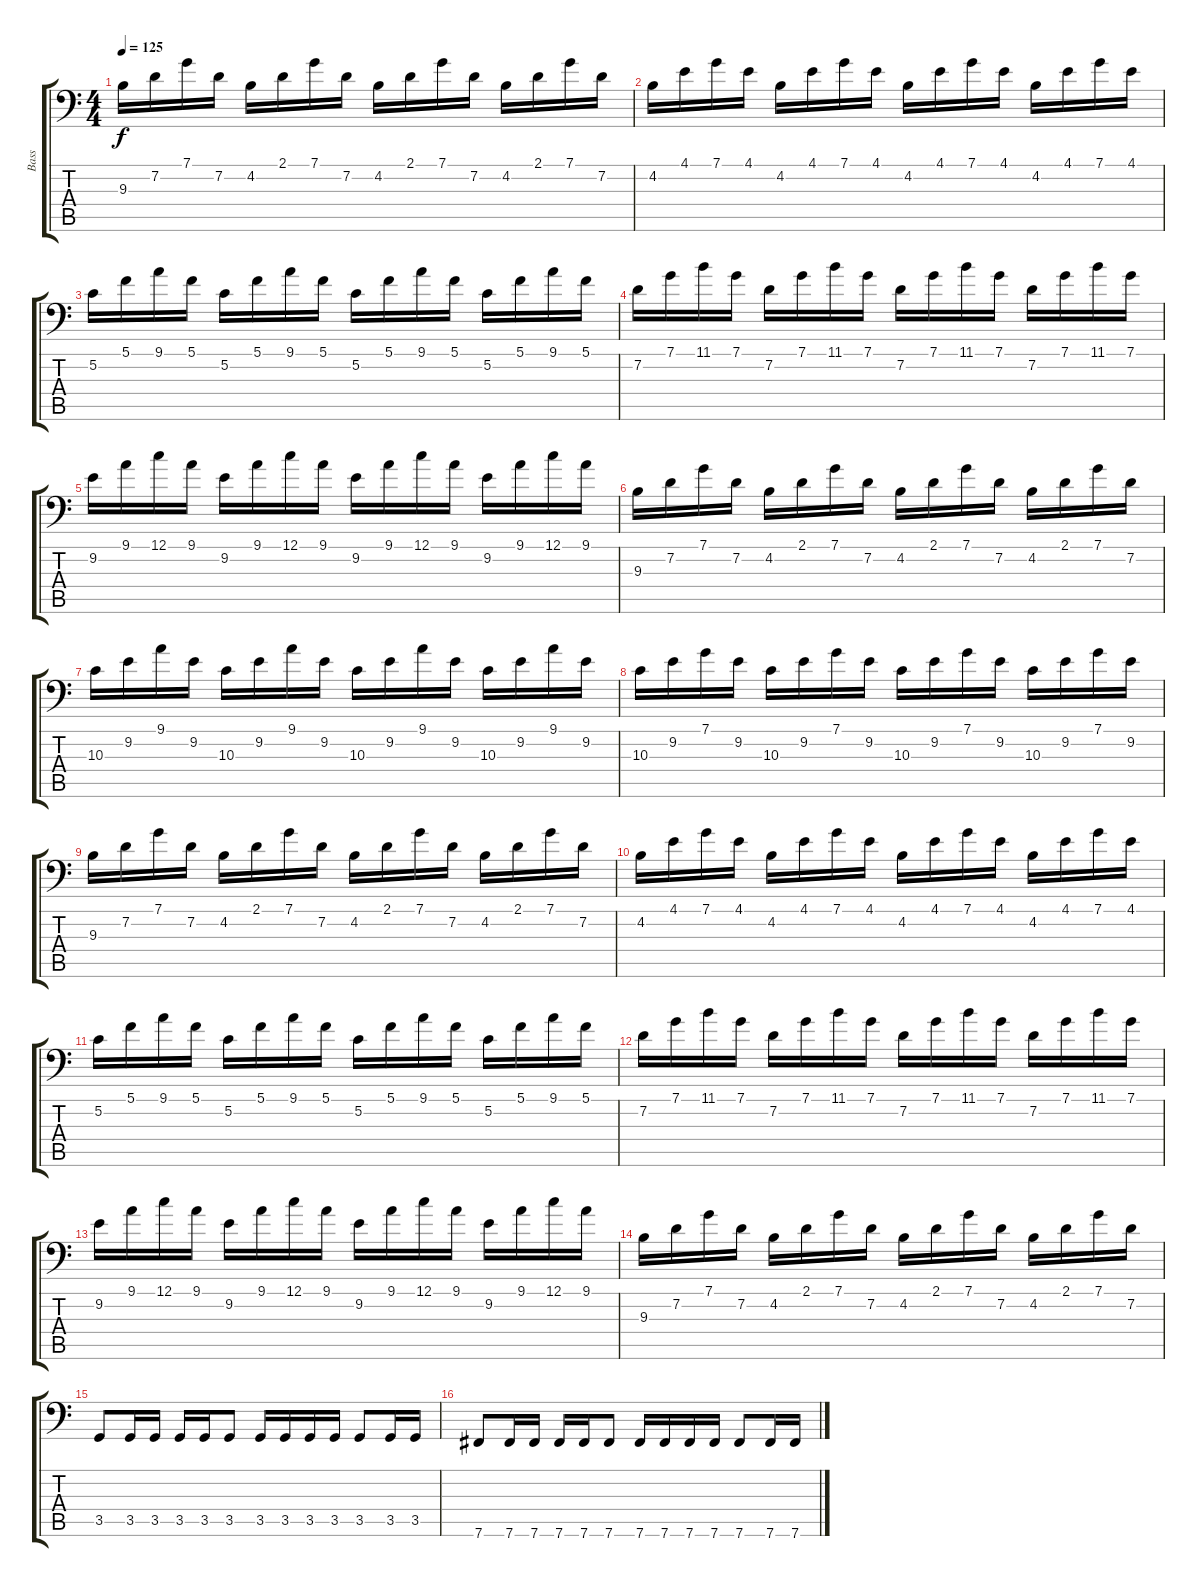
\track ("Bass" "Bass") {instrument electricbasspick}
\staff {score tabs}
\tuning (C3 G2 D2 A1 E1 B0) {hide}
\ts (4 4)
\tempo 125
\clef f4
\ks c
9.3.16{dy f} 7.2.16 7.1.16 7.2.16 4.2.16 2.1.16 7.1.16 7.2.16 4.2.16 2.1.16 7.1.16 7.2.16 4.2.16 2.1.16 7.1.16 7.2.16 |
4.2.16 4.1.16 7.1.16 4.1.16 4.2.16 4.1.16 7.1.16 4.1.16 4.2.16 4.1.16 7.1.16 4.1.16 4.2.16 4.1.16 7.1.16 4.1.16 |
5.2.16 5.1.16 9.1.16 5.1.16 5.2.16 5.1.16 9.1.16 5.1.16 5.2.16 5.1.16 9.1.16 5.1.16 5.2.16 5.1.16 9.1.16 5.1.16 |
7.2.16 7.1.16 11.1.16 7.1.16 7.2.16 7.1.16 11.1.16 7.1.16 7.2.16 7.1.16 11.1.16 7.1.16 7.2.16 7.1.16 11.1.16 7.1.16 |
9.2.16 9.1.16 12.1.16 9.1.16 9.2.16 9.1.16 12.1.16 9.1.16 9.2.16 9.1.16 12.1.16 9.1.16 9.2.16 9.1.16 12.1.16 9.1.16 |
9.3.16 7.2.16 7.1.16 7.2.16 4.2.16 2.1.16 7.1.16 7.2.16 4.2.16 2.1.16 7.1.16 7.2.16 4.2.16 2.1.16 7.1.16 7.2.16 |
10.3.16 9.2.16 9.1.16 9.2.16 10.3.16 9.2.16 9.1.16 9.2.16 10.3.16 9.2.16 9.1.16 9.2.16 10.3.16 9.2.16 9.1.16 9.2.16 |
10.3.16 9.2.16 7.1.16 9.2.16 10.3.16 9.2.16 7.1.16 9.2.16 10.3.16 9.2.16 7.1.16 9.2.16 10.3.16 9.2.16 7.1.16 9.2.16 |
9.3.16 7.2.16 7.1.16 7.2.16 4.2.16 2.1.16 7.1.16 7.2.16 4.2.16 2.1.16 7.1.16 7.2.16 4.2.16 2.1.16 7.1.16 7.2.16 |
4.2.16 4.1.16 7.1.16 4.1.16 4.2.16 4.1.16 7.1.16 4.1.16 4.2.16 4.1.16 7.1.16 4.1.16 4.2.16 4.1.16 7.1.16 4.1.16 |
5.2.16 5.1.16 9.1.16 5.1.16 5.2.16 5.1.16 9.1.16 5.1.16 5.2.16 5.1.16 9.1.16 5.1.16 5.2.16 5.1.16 9.1.16 5.1.16 |
7.2.16 7.1.16 11.1.16 7.1.16 7.2.16 7.1.16 11.1.16 7.1.16 7.2.16 7.1.16 11.1.16 7.1.16 7.2.16 7.1.16 11.1.16 7.1.16 |
9.2.16 9.1.16 12.1.16 9.1.16 9.2.16 9.1.16 12.1.16 9.1.16 9.2.16 9.1.16 12.1.16 9.1.16 9.2.16 9.1.16 12.1.16 9.1.16 |
9.3.16 7.2.16 7.1.16 7.2.16 4.2.16 2.1.16 7.1.16 7.2.16 4.2.16 2.1.16 7.1.16 7.2.16 4.2.16 2.1.16 7.1.16 7.2.16 |
3.5.8 3.5.16 3.5.16 3.5.16 3.5.16 3.5.8 3.5.16 3.5.16 3.5.16 3.5.16 3.5.8 3.5.16 3.5.16 |
7.6.8 7.6.16 7.6.16 7.6.16 7.6.16 7.6.8 7.6.16 7.6.16 7.6.16 7.6.16 7.6.8 7.6.16 7.6.16
